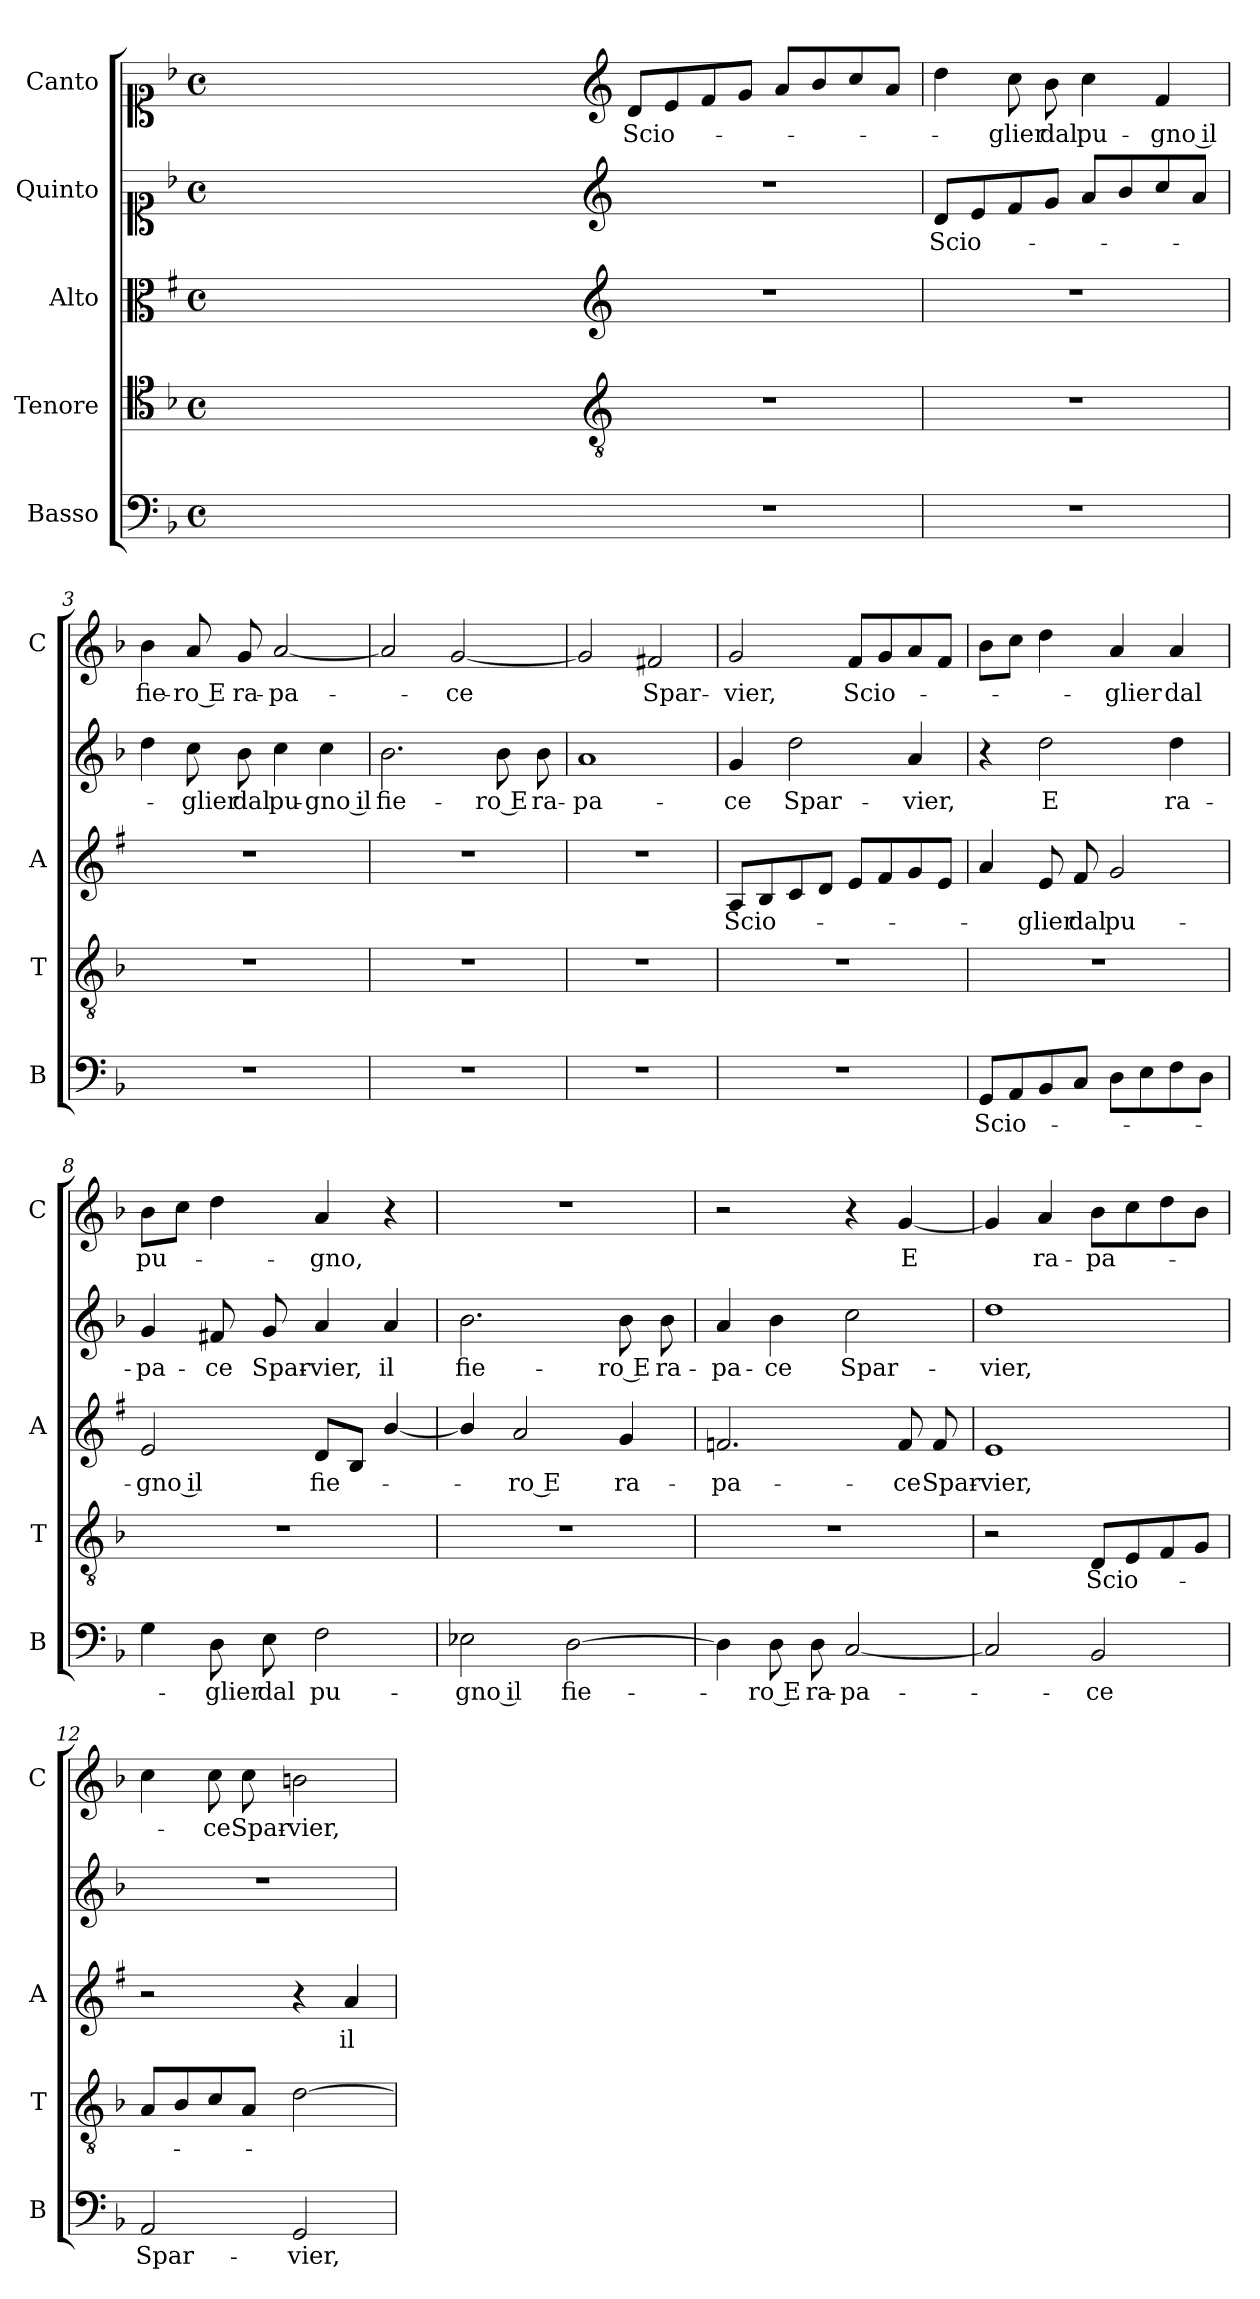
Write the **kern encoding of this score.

**kern	**text	**kern	**text	**kern	**text	**kern	**text	**kern	**text
*part5	*part5	*part4	*part4	*part3	*part3	*part2	*part2	*part1	*part1
*staff5	*staff5	*staff4	*staff4	*staff3	*staff3	*staff2	*staff2	*staff1	*staff1
*I"Basso	*	*I"Tenore	*	*I"Alto	*	*I"Quinto	*	*I"Canto	*
*I'B	*	*I'T	*	*I'A	*	*	*	*I'C	*
*clefF4	*	*clefC4	*	*clefC3	*	*clefC1	*	*clefC1	*
*	*	*	*	*ITrd1c2	*	*	*	*	*
*k[b-]	*	*k[b-]	*	*k[b-]	*	*k[b-]	*	*k[b-]	*
*F:	*	*F:	*	*F:	*	*F:	*	*F:	*
*M4/4	*	*M4/4	*	*M4/4	*	*M4/4	*	*M4/4	*
*met(c)	*	*met(c)	*	*met(c)	*	*met(c)	*	*met(c)	*
=	=	=	=	=	=	=	=	=	=
1ryy	.	1ryy	.	1ryy	.	1ryy	.	1ryy	.
=1X-	=1X-	=1X-	=1X-	=1X-	=1X-	=1X-	=1X-	=1X-	=1X-
4ryy	.	4ryy	.	4ryy	.	4ryy	.	4ryy	.
4ryy	.	4ryy	.	4ryy	.	4ryy	.	4ryy	.
4ryy	.	4ryy	.	4ryy	.	4ryy	.	4ryy	.
4ryy	.	4ryy	.	4ryy	.	4ryy	.	4ryy	.
=1-	=1-	=1-	=1-	=1-	=1-	=1-	=1-	=1-	=1-
*	*	*clefGv2	*	*clefG2	*	*clefG2	*	*clefG2	*
!	!	!	!	!	!	!	!	!	!LO:LY:b
1r	.	1r	.	1r	.	1r	.	8d/L	Scio-
.	.	.	.	.	.	.	.	8e/	.
.	.	.	.	.	.	.	.	8f/	.
.	.	.	.	.	.	.	.	8g/J	.
.	.	.	.	.	.	.	.	8a/L	.
.	.	.	.	.	.	.	.	8b-/	.
.	.	.	.	.	.	.	.	8cc/	.
.	.	.	.	.	.	.	.	8a/J	.
=2	=2	=2	=2	=2	=2	=2	=2	=2	=2
!	!	!	!	!	!	!	!LO:LY:b	!	!
1r	.	1r	.	1r	.	8d/L	Scio-	4dd\	.
.	.	.	.	.	.	8e/	.	.	.
!	!	!	!	!	!	!	!	!	!LO:LY:b
.	.	.	.	.	.	8f/	.	8cc\	-glier
!	!	!	!	!	!	!	!	!	!LO:LY:b
.	.	.	.	.	.	8g/J	.	8b-\	dal
!	!	!	!	!	!	!	!	!	!LO:LY:b
.	.	.	.	.	.	8a/L	.	4cc\	pu-
.	.	.	.	.	.	8b-/	.	.	.
!	!	!	!	!	!	!	!	!	!LO:LY:b
.	.	.	.	.	.	8cc/	.	4f/	-gno il
.	.	.	.	.	.	8a/J	.	.	.
=3	=3	=3	=3	=3	=3	=3	=3	=3	=3
!	!	!	!	!	!	!	!	!	!LO:LY:b
1r	.	1r	.	1r	.	4dd\	.	4b-\	fie-
!	!	!	!	!	!	!	!LO:LY:b	!	!LO:LY:b
.	.	.	.	.	.	8cc\	-glier	8a/	-ro E
!	!	!	!	!	!	!	!LO:LY:b	!	!LO:LY:b
.	.	.	.	.	.	8b-\	dal	8g/	ra-
!	!	!	!	!	!	!	!LO:LY:b	!	!LO:LY:b
.	.	.	.	.	.	4cc\	pu-	[2a/	-pa-
!	!	!	!	!	!	!	!LO:LY:b	!	!
.	.	.	.	.	.	4cc\	-gno il	.	.
=4	=4	=4	=4	=4	=4	=4	=4	=4	=4
!	!	!	!	!	!	!	!LO:LY:b	!	!
1r	.	1r	.	1r	.	2.b-\	fie-	2a/]	.
!	!	!	!	!	!	!	!	!	!LO:LY:b
.	.	.	.	.	.	.	.	[2g/	-ce
!	!	!	!	!	!	!	!LO:LY:b	!	!
.	.	.	.	.	.	8b-\	-ro E	.	.
!	!	!	!	!	!	!	!LO:LY:b	!	!
.	.	.	.	.	.	8b-\	ra-	.	.
=5	=5	=5	=5	=5	=5	=5	=5	=5	=5
!	!	!	!	!	!	!	!LO:LY:b	!	!
1r	.	1r	.	1r	.	1a	-pa-	2g/]	.
!	!	!	!	!	!	!	!	!	!LO:LY:b
.	.	.	.	.	.	.	.	2f#X/	Spar-
!!LO:LB:g=z
=6	=6	=6	=6	=6	=6	=6	=6	=6	=6
!	!	!	!	!	!LO:LY:b	!	!LO:LY:b	!	!LO:LY:b
1r	.	1r	.	8G/L	Scio-	4g/	-ce	2g/	-vier,
.	.	.	.	8A/	.	.	.	.	.
!	!	!	!	!	!	!	!LO:LY:b	!	!
.	.	.	.	8B-/	.	2dd\	Spar-	.	.
.	.	.	.	8c/J	.	.	.	.	.
!	!	!	!	!	!	!	!	!	!LO:LY:b
.	.	.	.	8d/L	.	.	.	8f/L	Scio-
.	.	.	.	8e/	.	.	.	8g/	.
!	!	!	!	!	!	!	!LO:LY:b	!	!
.	.	.	.	8f/	.	4a/	-vier,	8a/	.
.	.	.	.	8d/J	.	.	.	8f/J	.
=7	=7	=7	=7	=7	=7	=7	=7	=7	=7
!	!LO:LY:b	!	!	!	!	!	!	!	!
8GG/L	Scio-	1r	.	4g/	.	4r	.	8b-\L	.
8AA/	.	.	.	.	.	.	.	8cc\J	.
!	!	!	!	!	!LO:LY:b	!	!LO:LY:b	!	!
8BB-/	.	.	.	8d/	-glier	2dd\	E	4dd\	.
!	!	!	!	!	!LO:LY:b	!	!	!	!
8C/J	.	.	.	8e/	dal	.	.	.	.
!	!	!	!	!	!LO:LY:b	!	!	!	!LO:LY:b
8D\L	.	.	.	2f/	pu-	.	.	4a/	-glier
8E\	.	.	.	.	.	.	.	.	.
!	!	!	!	!	!	!	!LO:LY:b	!	!LO:LY:b
8F\	.	.	.	.	.	4dd\	ra-	4a/	dal
8D\J	.	.	.	.	.	.	.	.	.
=8	=8	=8	=8	=8	=8	=8	=8	=8	=8
!	!	!	!	!	!LO:LY:b	!	!LO:LY:b	!	!LO:LY:b
4G\	.	1r	.	2d/	-gno il	4g/	-pa-	8b-\L	pu-
.	.	.	.	.	.	.	.	8cc\J	.
!	!LO:LY:b	!	!	!	!	!	!LO:LY:b	!	!
8D\	-glier	.	.	.	.	8f#X/	-ce	4dd\	.
!	!LO:LY:b	!	!	!	!	!	!LO:LY:b	!	!
8E\	dal	.	.	.	.	8g/	Spar-	.	.
!	!LO:LY:b	!	!	!	!LO:LY:b	!	!LO:LY:b	!	!LO:LY:b
2F\	pu-	.	.	8c/L	fie-	4a/	-vier,	4a/	-gno,
.	.	.	.	8A/J	.	.	.	.	.
!	!	!	!	!	!	!	!LO:LY:b	!	!
.	.	.	.	[4a/	.	4a/	il	4r	.
=9	=9	=9	=9	=9	=9	=9	=9	=9	=9
!	!LO:LY:b	!	!	!	!	!	!LO:LY:b	!	!
2E-X\	-gno il	1r	.	4a/]	.	2.b-\	fie-	1r	.
!	!	!	!	!	!LO:LY:b	!	!	!	!
.	.	.	.	2g/	-ro E	.	.	.	.
!	!LO:LY:b	!	!	!	!	!	!	!	!
[2D\	fie-	.	.	.	.	.	.	.	.
!	!	!	!	!	!LO:LY:b	!	!LO:LY:b	!	!
.	.	.	.	4f/	ra-	8b-\	-ro E	.	.
!	!	!	!	!	!	!	!LO:LY:b	!	!
.	.	.	.	.	.	8b-\	ra-	.	.
=10	=10	=10	=10	=10	=10	=10	=10	=10	=10
!	!	!	!	!	!LO:LY:b	!	!LO:LY:b	!	!
4D\]	.	1r	.	2.e-X/	-pa-	4a/	-pa-	2r	.
!	!LO:LY:b	!	!	!	!	!	!LO:LY:b	!	!
8D\	-ro E	.	.	.	.	4b-\	-ce	.	.
!	!LO:LY:b	!	!	!	!	!	!	!	!
8D\	ra-	.	.	.	.	.	.	.	.
!	!LO:LY:b	!	!	!	!	!	!LO:LY:b	!	!
[2C/	-pa-	.	.	.	.	2cc\	Spar-	4r	.
!	!	!	!	!	!LO:LY:b	!	!	!	!LO:LY:b
.	.	.	.	8e-/	-ce	.	.	[4g/	E
!	!	!	!	!	!LO:LY:b	!	!	!	!
.	.	.	.	8e-/	Spar-	.	.	.	.
=11	=11	=11	=11	=11	=11	=11	=11	=11	=11
!	!	!	!	!	!LO:LY:b	!	!LO:LY:b	!	!
2C/]	.	2r	.	1d	-vier,	1dd	-vier,	4g/]	.
!	!	!	!	!	!	!	!	!	!LO:LY:b
.	.	.	.	.	.	.	.	4a/	ra-
!	!LO:LY:b	!	!LO:LY:b	!	!	!	!	!	!LO:LY:b
2BB-/	-ce	8D/L	Scio-	.	.	.	.	8b-\L	-pa-
.	.	8E/	.	.	.	.	.	8cc\	.
.	.	8F/	.	.	.	.	.	8dd\	.
.	.	8G/J	.	.	.	.	.	8b-\J	.
!!LO:LB:g=z
=12	=12	=12	=12	=12	=12	=12	=12	=12	=12
!	!LO:LY:b	!	!	!	!	!	!	!	!
2AA/	Spar-	8A/L	.	2r	.	1r	.	4cc\	.
.	.	8B-/	.	.	.	.	.	.	.
!	!	!	!	!	!	!	!	!	!LO:LY:b
.	.	8c/	.	.	.	.	.	8cc\	-ce
!	!	!	!	!	!	!	!	!	!LO:LY:b
.	.	8A/J	.	.	.	.	.	8cc\	Spar-
!	!LO:LY:b	!	!	!	!	!	!	!	!LO:LY:b
2GG/	-vier,	[2d\	.	4r	.	.	.	2bn\	-vier,
!	!	!	!	!	!LO:LY:b	!	!	!	!
.	.	.	.	4g/	il	.	.	.	.
=	=	=	=	=	=	=	=	=	=
*-	*-	*-	*-	*-	*-	*-	*-	*-	*-
